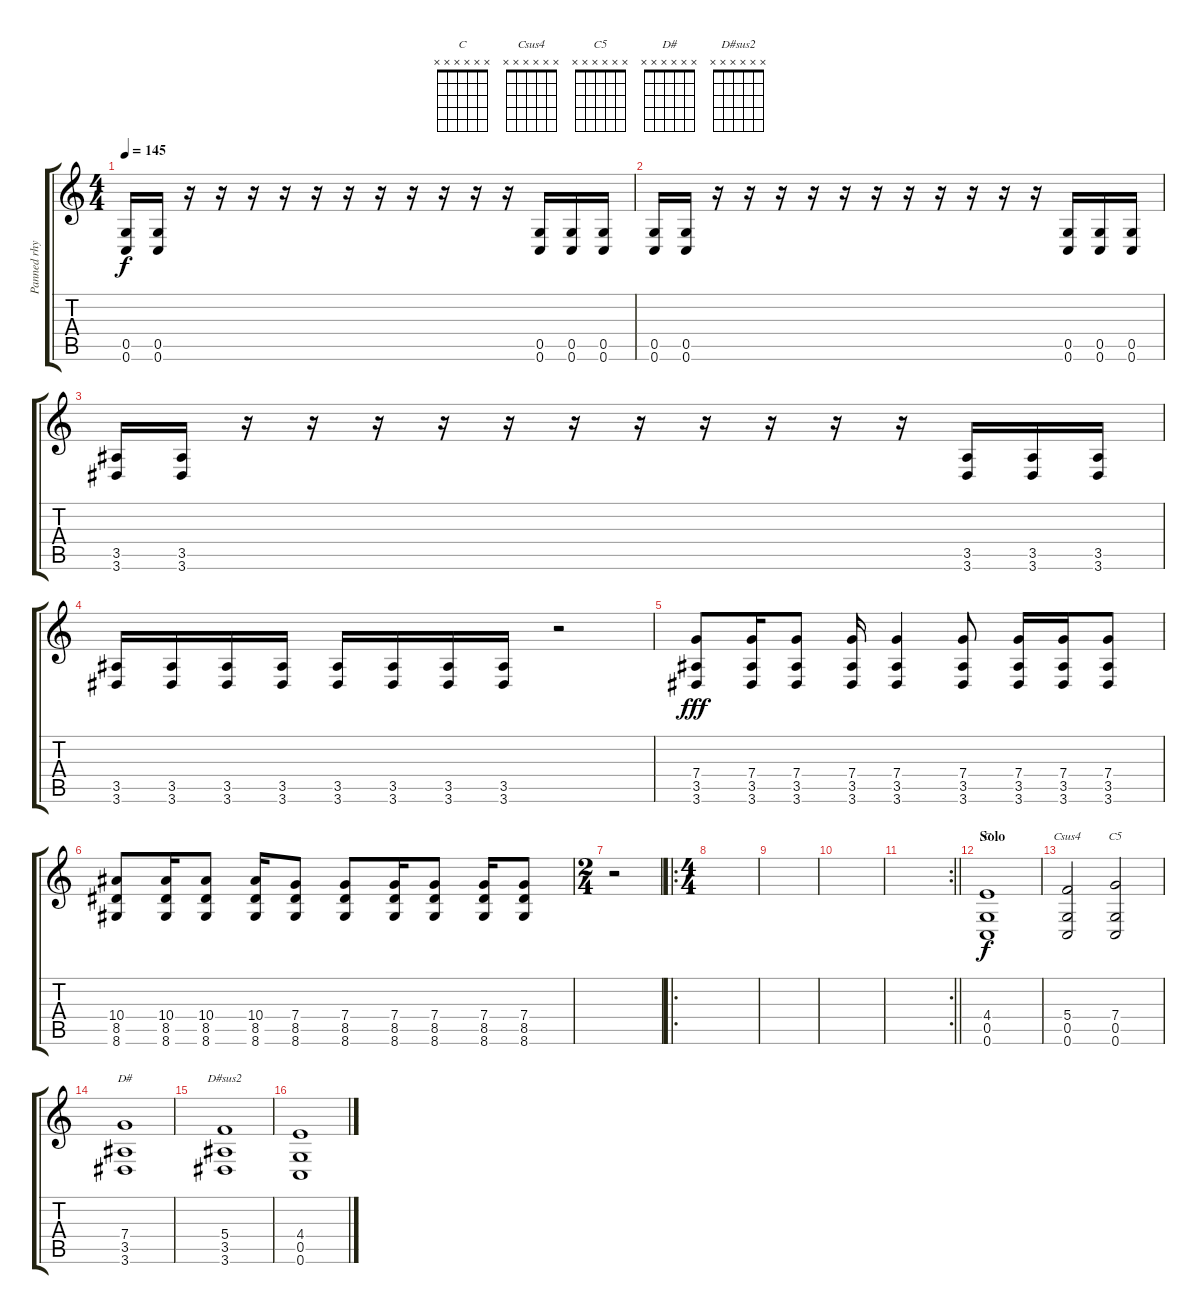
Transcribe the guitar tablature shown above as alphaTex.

\track ("Panned rhythm guitar 1" "Panned rhy") {instrument distortionguitar}
\staff {score tabs}
\tuning (D4 A3 F3 C3 G2 C2) {hide}
\chord ("C" x x x x x x)
\chord ("Csus4" x x x x x x)
\chord ("C5" x x x x x x)
\chord ("D#" x x x x x x)
\chord ("D#sus2" x x x x x x)
\ts (4 4)
\tempo 145
\clef g2
\ks c
(0.5 0.6).16{dy f} (0.5 0.6).16 r.16 r.16 r.16 r.16 r.16 r.16 r.16 r.16 r.16 r.16 r.16 (0.5 0.6).16 (0.5 0.6).16 (0.5 0.6).16 |
(0.5 0.6).16 (0.5 0.6).16 r.16 r.16 r.16 r.16 r.16 r.16 r.16 r.16 r.16 r.16 r.16 (0.5 0.6).16 (0.5 0.6).16 (0.5 0.6).16 |
(3.5 3.6).16 (3.5 3.6).16 r.16 r.16 r.16 r.16 r.16 r.16 r.16 r.16 r.16 r.16 r.16 (3.5 3.6).16 (3.5 3.6).16 (3.5 3.6).16 |
(3.5 3.6).16 (3.5 3.6).16 (3.5 3.6).16 (3.5 3.6).16 (3.5 3.6).16 (3.5 3.6).16 (3.5 3.6).16 (3.5 3.6).16 r.2 |
(7.4 3.5 3.6).8{dy fff} (7.4 3.5 3.6).16 (7.4 3.5 3.6).8 (7.4 3.5 3.6).16 (7.4 3.5 3.6).4 (7.4 3.5 3.6).8 (7.4 3.5 3.6).16 (7.4 3.5 3.6).16 (7.4 3.5 3.6).8 |
(10.4 8.5 8.6).8 (10.4 8.5 8.6).16 (10.4 8.5 8.6).8 (10.4 8.5 8.6).16 (7.4 8.5 8.6).8 (7.4 8.5 8.6).8 (7.4 8.5 8.6).16 (7.4 8.5 8.6).8 (7.4 8.5 8.6).16 (7.4 8.5 8.6).8 |
\ts (2 4)
r.2 |
\ro
\ts (4 4)
|
|
|
\rc 2
\barLineRight lightlight
|
\section ("" "Solo")
(4.4 0.5 0.6).1{ch "C" dy f} |
(5.4 0.5 0.6).2{ch "Csus4"} (7.4 0.5 0.6).2{ch "C5"} |
(7.4 3.5 3.6).1{ch "D#"} |
(5.4 3.5 3.6).1{ch "D#sus2"} |
(4.4 0.5 0.6).1
